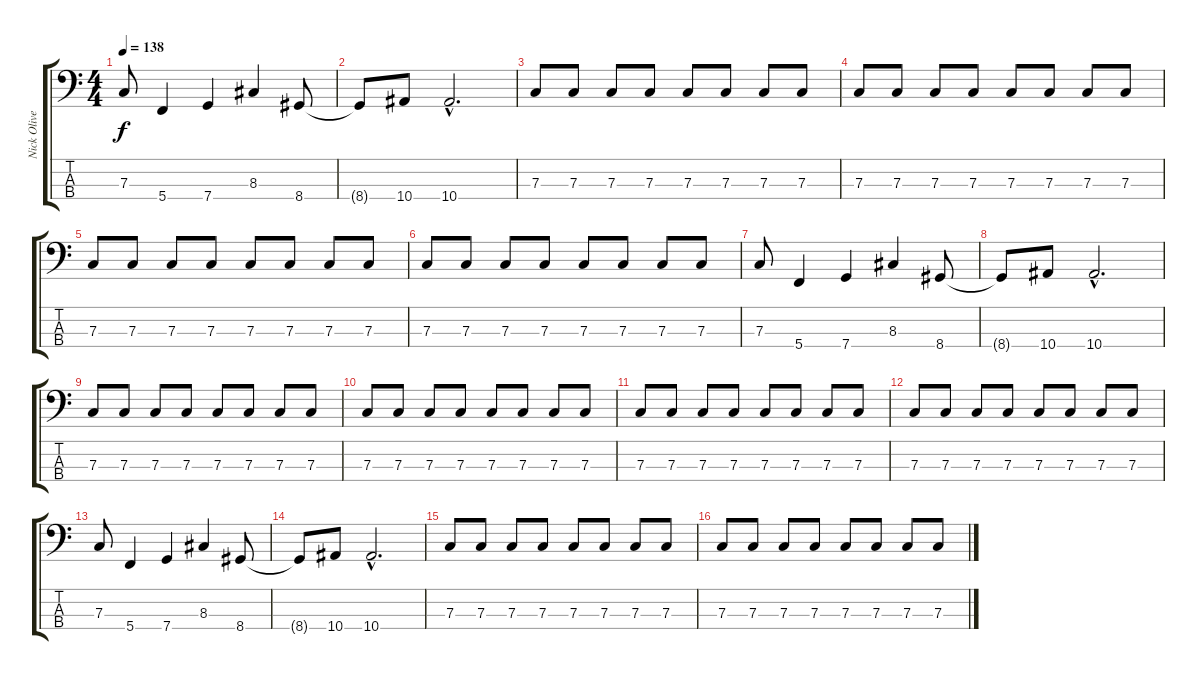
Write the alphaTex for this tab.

\track ("Nick Oliveri" "Nick Olive") {instrument electricbassfinger}
\staff {score tabs}
\tuning (Eb2 Bb1 F1 C1) {hide}
\ts (4 4)
\tempo 138
\clef f4
\ks c
7.3.8{dy f} 5.4.4 7.4.4 8.3.4 8.4.8 |
8.4{t}.8 10.4.8 10.4{hac}.2{d} |
7.3.8 7.3.8 7.3.8 7.3.8 7.3.8 7.3.8 7.3.8 7.3.8 |
7.3.8 7.3.8 7.3.8 7.3.8 7.3.8 7.3.8 7.3.8 7.3.8 |
7.3.8 7.3.8 7.3.8 7.3.8 7.3.8 7.3.8 7.3.8 7.3.8 |
7.3.8 7.3.8 7.3.8 7.3.8 7.3.8 7.3.8 7.3.8 7.3.8 |
7.3.8 5.4.4 7.4.4 8.3.4 8.4.8 |
8.4{t}.8 10.4.8 10.4{hac}.2{d} |
7.3.8 7.3.8 7.3.8 7.3.8 7.3.8 7.3.8 7.3.8 7.3.8 |
7.3.8 7.3.8 7.3.8 7.3.8 7.3.8 7.3.8 7.3.8 7.3.8 |
7.3.8 7.3.8 7.3.8 7.3.8 7.3.8 7.3.8 7.3.8 7.3.8 |
7.3.8 7.3.8 7.3.8 7.3.8 7.3.8 7.3.8 7.3.8 7.3.8 |
7.3.8 5.4.4 7.4.4 8.3.4 8.4.8 |
8.4{t}.8 10.4.8 10.4{hac}.2{d} |
7.3.8 7.3.8 7.3.8 7.3.8 7.3.8 7.3.8 7.3.8 7.3.8 |
7.3.8 7.3.8 7.3.8 7.3.8 7.3.8 7.3.8 7.3.8 7.3.8
